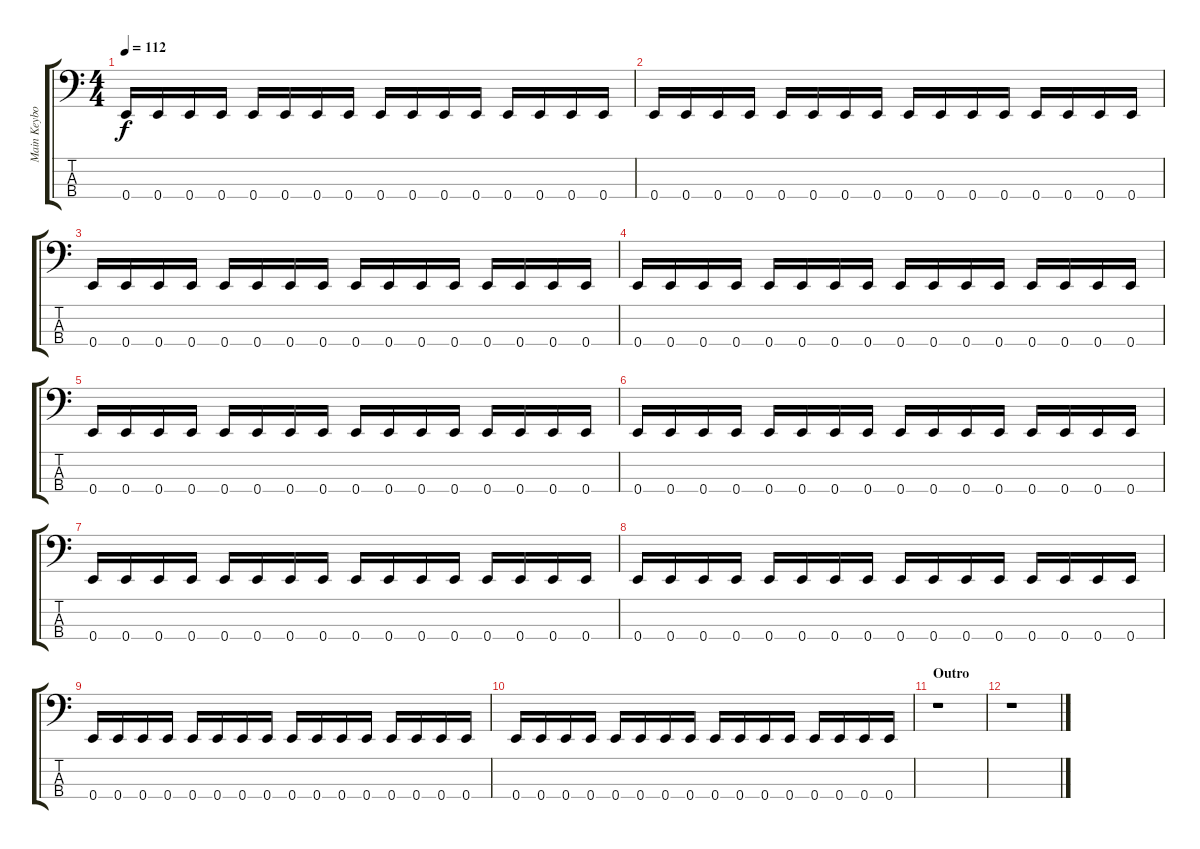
\track ("Main Keyboard Melody" "Main Keybo") {instrument slapbass2}
\staff {score tabs}
\tuning (G2 D2 A1 E1) {hide}
\ts (4 4)
\tempo 112
\clef f4
\ks c
0.4.16{dy f} 0.4.16 0.4.16 0.4.16 0.4.16 0.4.16 0.4.16 0.4.16 0.4.16 0.4.16 0.4.16 0.4.16 0.4.16 0.4.16 0.4.16 0.4.16 |
0.4.16 0.4.16 0.4.16 0.4.16 0.4.16 0.4.16 0.4.16 0.4.16 0.4.16 0.4.16 0.4.16 0.4.16 0.4.16 0.4.16 0.4.16 0.4.16 |
0.4.16 0.4.16 0.4.16 0.4.16 0.4.16 0.4.16 0.4.16 0.4.16 0.4.16 0.4.16 0.4.16 0.4.16 0.4.16 0.4.16 0.4.16 0.4.16 |
0.4.16 0.4.16 0.4.16 0.4.16 0.4.16 0.4.16 0.4.16 0.4.16 0.4.16 0.4.16 0.4.16 0.4.16 0.4.16 0.4.16 0.4.16 0.4.16 |
0.4.16 0.4.16 0.4.16 0.4.16 0.4.16 0.4.16 0.4.16 0.4.16 0.4.16 0.4.16 0.4.16 0.4.16 0.4.16 0.4.16 0.4.16 0.4.16 |
0.4.16 0.4.16 0.4.16 0.4.16 0.4.16 0.4.16 0.4.16 0.4.16 0.4.16 0.4.16 0.4.16 0.4.16 0.4.16 0.4.16 0.4.16 0.4.16 |
0.4.16 0.4.16 0.4.16 0.4.16 0.4.16 0.4.16 0.4.16 0.4.16 0.4.16 0.4.16 0.4.16 0.4.16 0.4.16 0.4.16 0.4.16 0.4.16 |
0.4.16 0.4.16 0.4.16 0.4.16 0.4.16 0.4.16 0.4.16 0.4.16 0.4.16 0.4.16 0.4.16 0.4.16 0.4.16 0.4.16 0.4.16 0.4.16 |
0.4.16 0.4.16 0.4.16 0.4.16 0.4.16 0.4.16 0.4.16 0.4.16 0.4.16 0.4.16 0.4.16 0.4.16 0.4.16 0.4.16 0.4.16 0.4.16 |
0.4.16 0.4.16 0.4.16 0.4.16 0.4.16 0.4.16 0.4.16 0.4.16 0.4.16 0.4.16 0.4.16 0.4.16 0.4.16 0.4.16 0.4.16 0.4.16 |
\section ("" "Outro")
r.1 |
r.1
